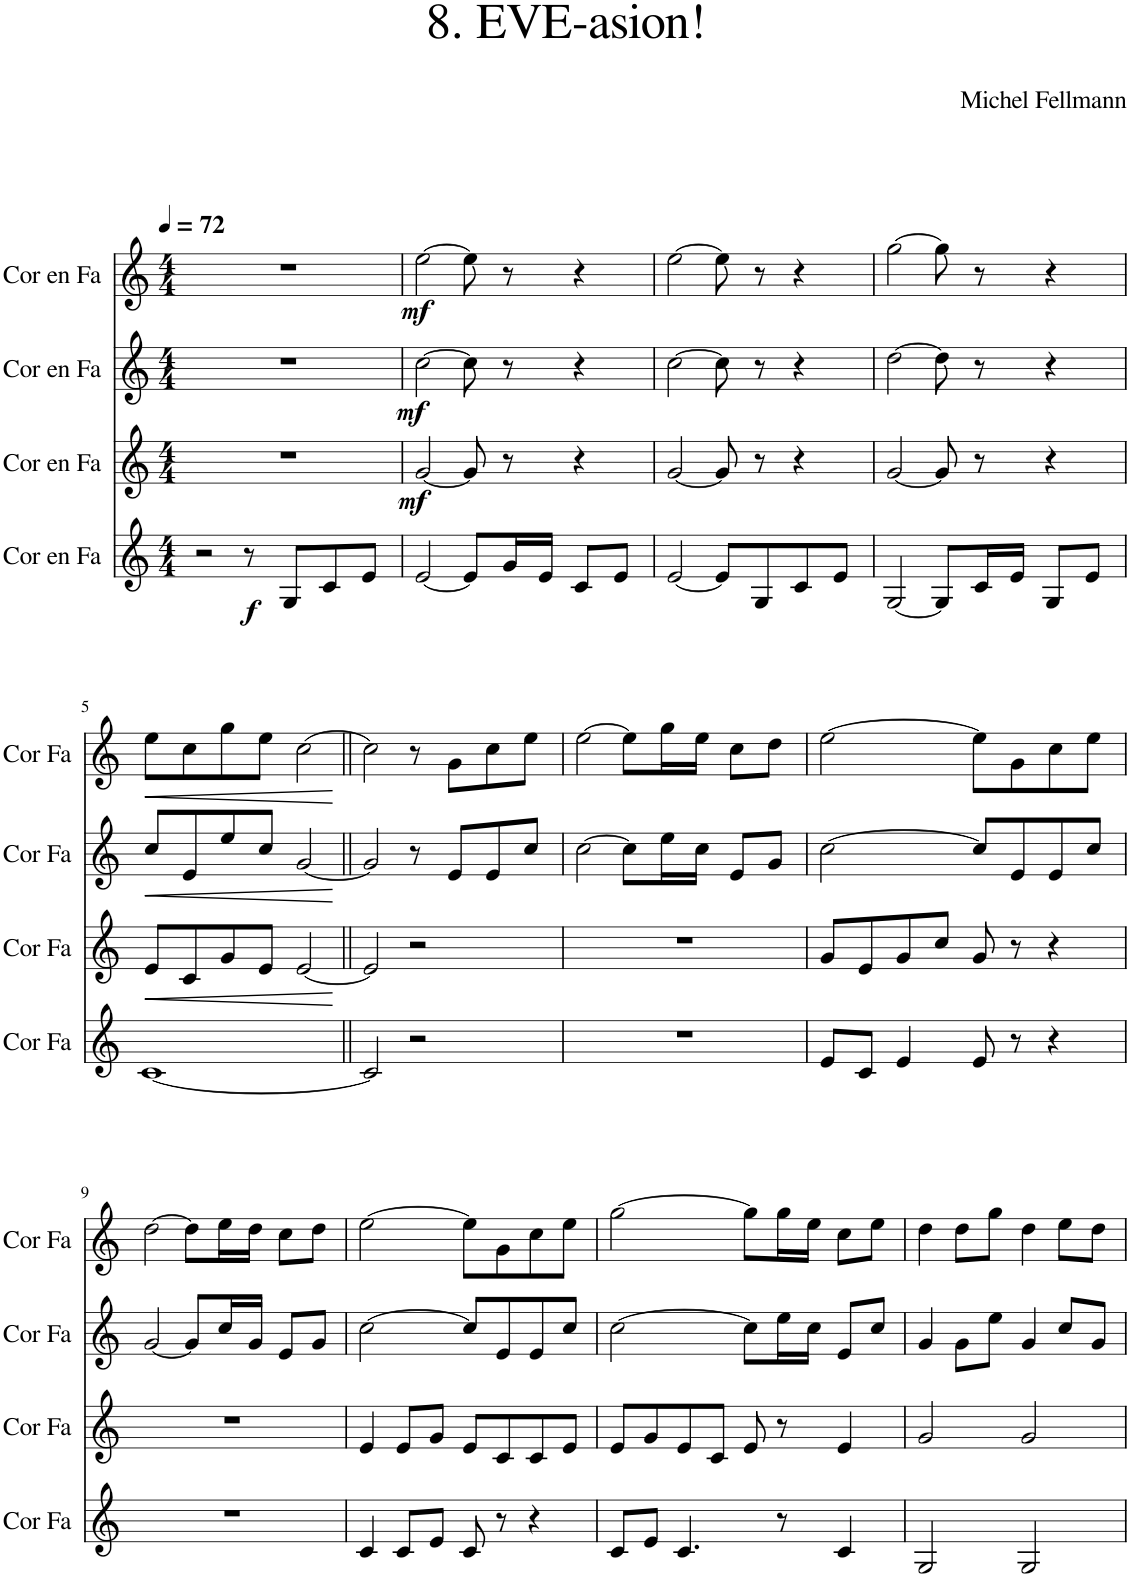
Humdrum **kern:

**kern	**dynam	**kern	**dynam	**kern	**dynam	**kern	**dynam
*part4	*part4	*part3	*part3	*part2	*part2	*part1	*part1
*staff4	*staff4	*staff3	*staff3	*staff2	*staff2	*staff1	*staff1
*I"Cor en Fa	*	*I"Cor en Fa	*	*I"Cor en Fa	*	*I"Cor en Fa	*
*I'Cor Fa	*	*I'Cor Fa	*	*I'Cor Fa	*	*I'Cor Fa	*
*clefG2	*	*clefG2	*	*clefG2	*	*clefG2	*
*Trd4c7	*	*Trd4c7	*	*Trd4c7	*	*Trd4c7	*
*k[]	*	*k[]	*	*k[]	*	*k[]	*
*M4/4	*	*M4/4	*	*M4/4	*	*M4/4	*
*MM72	*	*MM72	*	*MM72	*	*MM72	*
=1	=1	=1	=1	=1	=1	=1	=1
2r	.	1r	.	1r	.	1r	.
!	!LO:DY:b	!	!	!	!	!	!
8r	f	.	.	.	.	.	.
8G/L	.	.	.	.	.	.	.
8c/	.	.	.	.	.	.	.
8e/J	.	.	.	.	.	.	.
=2	=2	=2	=2	=2	=2	=2	=2
!	!	!	!LO:DY:b	!	!LO:DY:b	!	!LO:DY:b
[2e/	.	[2g/	mf	[2cc\	mf	[2ee\	mf
8e/L]	.	8g/]	.	8cc\]	.	8ee\]	.
16g/L	.	8r	.	8r	.	8r	.
16e/JJ	.	.	.	.	.	.	.
8c/L	.	4r	.	4r	.	4r	.
8e/J	.	.	.	.	.	.	.
=3	=3	=3	=3	=3	=3	=3	=3
[2e/	.	[2g/	.	[2cc\	.	[2ee\	.
8e/L]	.	8g/]	.	8cc\]	.	8ee\]	.
8G/	.	8r	.	8r	.	8r	.
8c/	.	4r	.	4r	.	4r	.
8e/J	.	.	.	.	.	.	.
=4	=4	=4	=4	=4	=4	=4	=4
[2G/	.	[2g/	.	[2dd\	.	[2gg\	.
8G/L]	.	8g/]	.	8dd\]	.	8gg\]	.
16c/L	.	8r	.	8r	.	8r	.
16e/JJ	.	.	.	.	.	.	.
8G/L	.	4r	.	4r	.	4r	.
8e/J	.	.	.	.	.	.	.
!!LO:LB:g=z
=5	=5	=5	=5	=5	=5	=5	=5
!	!	!	!LO:HP:b	!	!LO:HP:b	!	!LO:HP:b
[1c	.	8e/L	<	8cc/L	<	8ee\L	<
.	.	8c/	.	8e/	.	8cc\	.
.	.	8g/	.	8ee/	.	8gg\	.
.	.	8e/J	.	8cc/J	.	8ee\J	.
.	.	[2e/	.	[2g/	.	[2cc\	.
.	.	.	[	.	[	.	[
=6||	=6||	=6||	=6||	=6||	=6||	=6||	=6||
2c/]	.	2e/]	.	2g/]	.	2cc\]	.
2r	.	2r	.	8r	.	8r	.
.	.	.	.	8e/L	.	8g\L	.
.	.	.	.	8e/	.	8cc\	.
.	.	.	.	8cc/J	.	8ee\J	.
=7	=7	=7	=7	=7	=7	=7	=7
1r	.	1r	.	[2cc\	.	[2ee\	.
.	.	.	.	8cc\L]	.	8ee\L]	.
.	.	.	.	16ee\L	.	16gg\L	.
.	.	.	.	16cc\JJ	.	16ee\JJ	.
.	.	.	.	8e/L	.	8cc\L	.
.	.	.	.	8g/J	.	8dd\J	.
=8	=8	=8	=8	=8	=8	=8	=8
8e/L	.	8g/L	.	[2cc\	.	[2ee\	.
8c/J	.	8e/	.	.	.	.	.
4e/	.	8g/	.	.	.	.	.
.	.	8cc/J	.	.	.	.	.
8e/	.	8g/	.	8cc/L]	.	8ee\L]	.
8r	.	8r	.	8e/	.	8g\	.
4r	.	4r	.	8e/	.	8cc\	.
.	.	.	.	8cc/J	.	8ee\J	.
!!LO:LB:g=z
=9	=9	=9	=9	=9	=9	=9	=9
1r	.	1r	.	[2g/	.	[2dd\	.
.	.	.	.	8g/L]	.	8dd\L]	.
.	.	.	.	16cc/L	.	16ee\L	.
.	.	.	.	16g/JJ	.	16dd\JJ	.
.	.	.	.	8e/L	.	8cc\L	.
.	.	.	.	8g/J	.	8dd\J	.
=10	=10	=10	=10	=10	=10	=10	=10
4c/	.	4e/	.	[2cc\	.	[2ee\	.
8c/L	.	8e/L	.	.	.	.	.
8e/J	.	8g/J	.	.	.	.	.
8c/	.	8e/L	.	8cc/L]	.	8ee\L]	.
8r	.	8c/	.	8e/	.	8g\	.
4r	.	8c/	.	8e/	.	8cc\	.
.	.	8e/J	.	8cc/J	.	8ee\J	.
=11	=11	=11	=11	=11	=11	=11	=11
8c/L	.	8e/L	.	[2cc\	.	[2gg\	.
8e/J	.	8g/	.	.	.	.	.
4.c/	.	8e/	.	.	.	.	.
.	.	8c/J	.	.	.	.	.
.	.	8e/	.	8cc\L]	.	8gg\L]	.
8r	.	8r	.	16ee\L	.	16gg\L	.
.	.	.	.	16cc\JJ	.	16ee\JJ	.
4c/	.	4e/	.	8e/L	.	8cc\L	.
.	.	.	.	8cc/J	.	8ee\J	.
=12	=12	=12	=12	=12	=12	=12	=12
2G/	.	2g/	.	4g/	.	4dd\	.
.	.	.	.	8g\L	.	8dd\L	.
.	.	.	.	8ee\J	.	8gg\J	.
2G/	.	2g/	.	4g/	.	4dd\	.
.	.	.	.	8cc/L	.	8ee\L	.
.	.	.	.	8g/J	.	8dd\J	.
=	=	=	=	=	=	=	=
*-	*-	*-	*-	*-	*-	*-	*-
